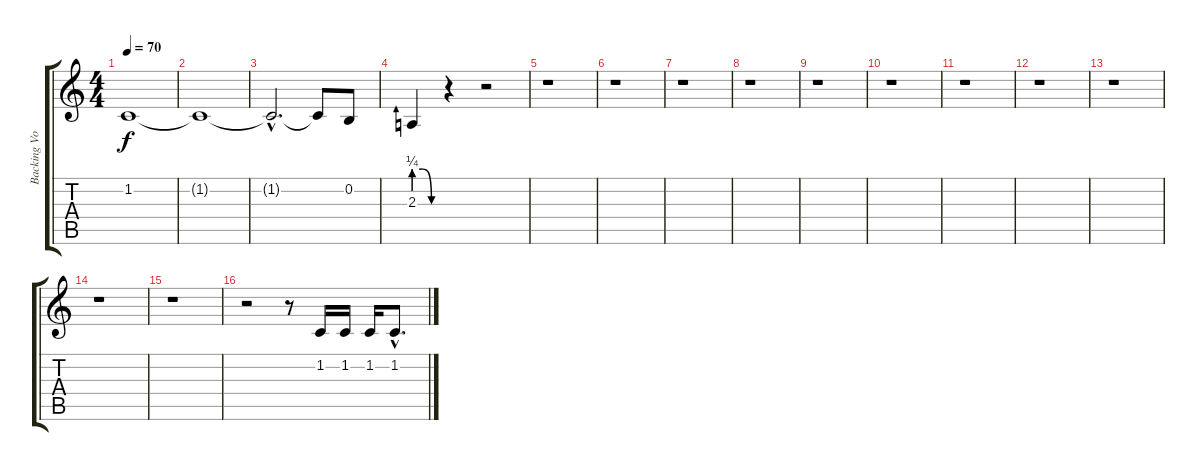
\track ("Backing Vocal" "Backing Vo") {instrument sopranosax}
\staff {score tabs}
\tuning (E4 B3 G3 D3 A2 E2) {hide}
\ts (4 4)
\tempo 70
\clef g2
\ks c
1.2.1{dy f} |
1.2{t}.1 |
1.2{hac t}.2{d} 1.2{t}.8 0.2.8 |
2.3{be (custom 0 1 20 1 40 0 60 0)}.4 r.4 r.2 |
r.1 |
r.1 |
r.1 |
r.1 |
r.1 |
r.1 |
r.1 |
r.1 |
r.1 |
r.1 |
r.1 |
r.2 r.8 1.2.16 1.2.16 1.2.16 1.2{hac}.8{d}
